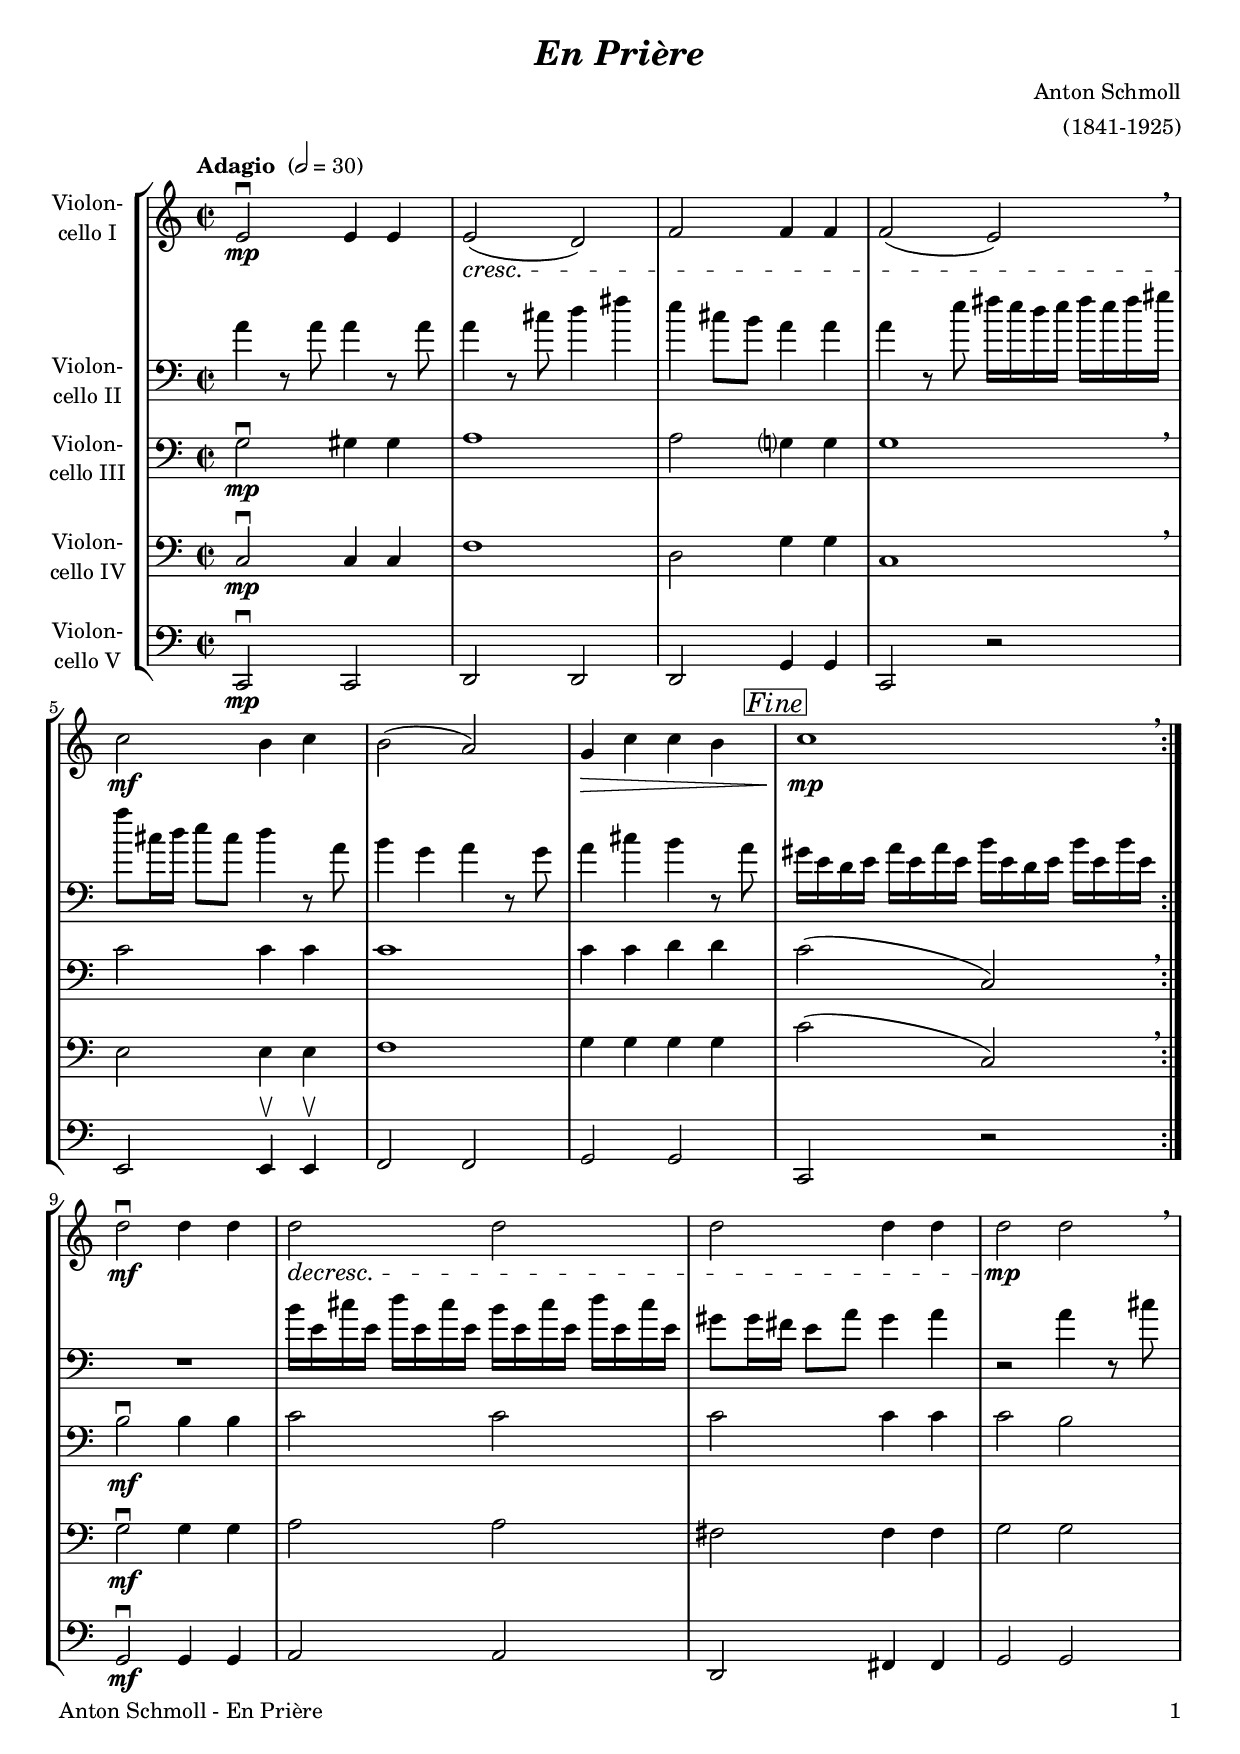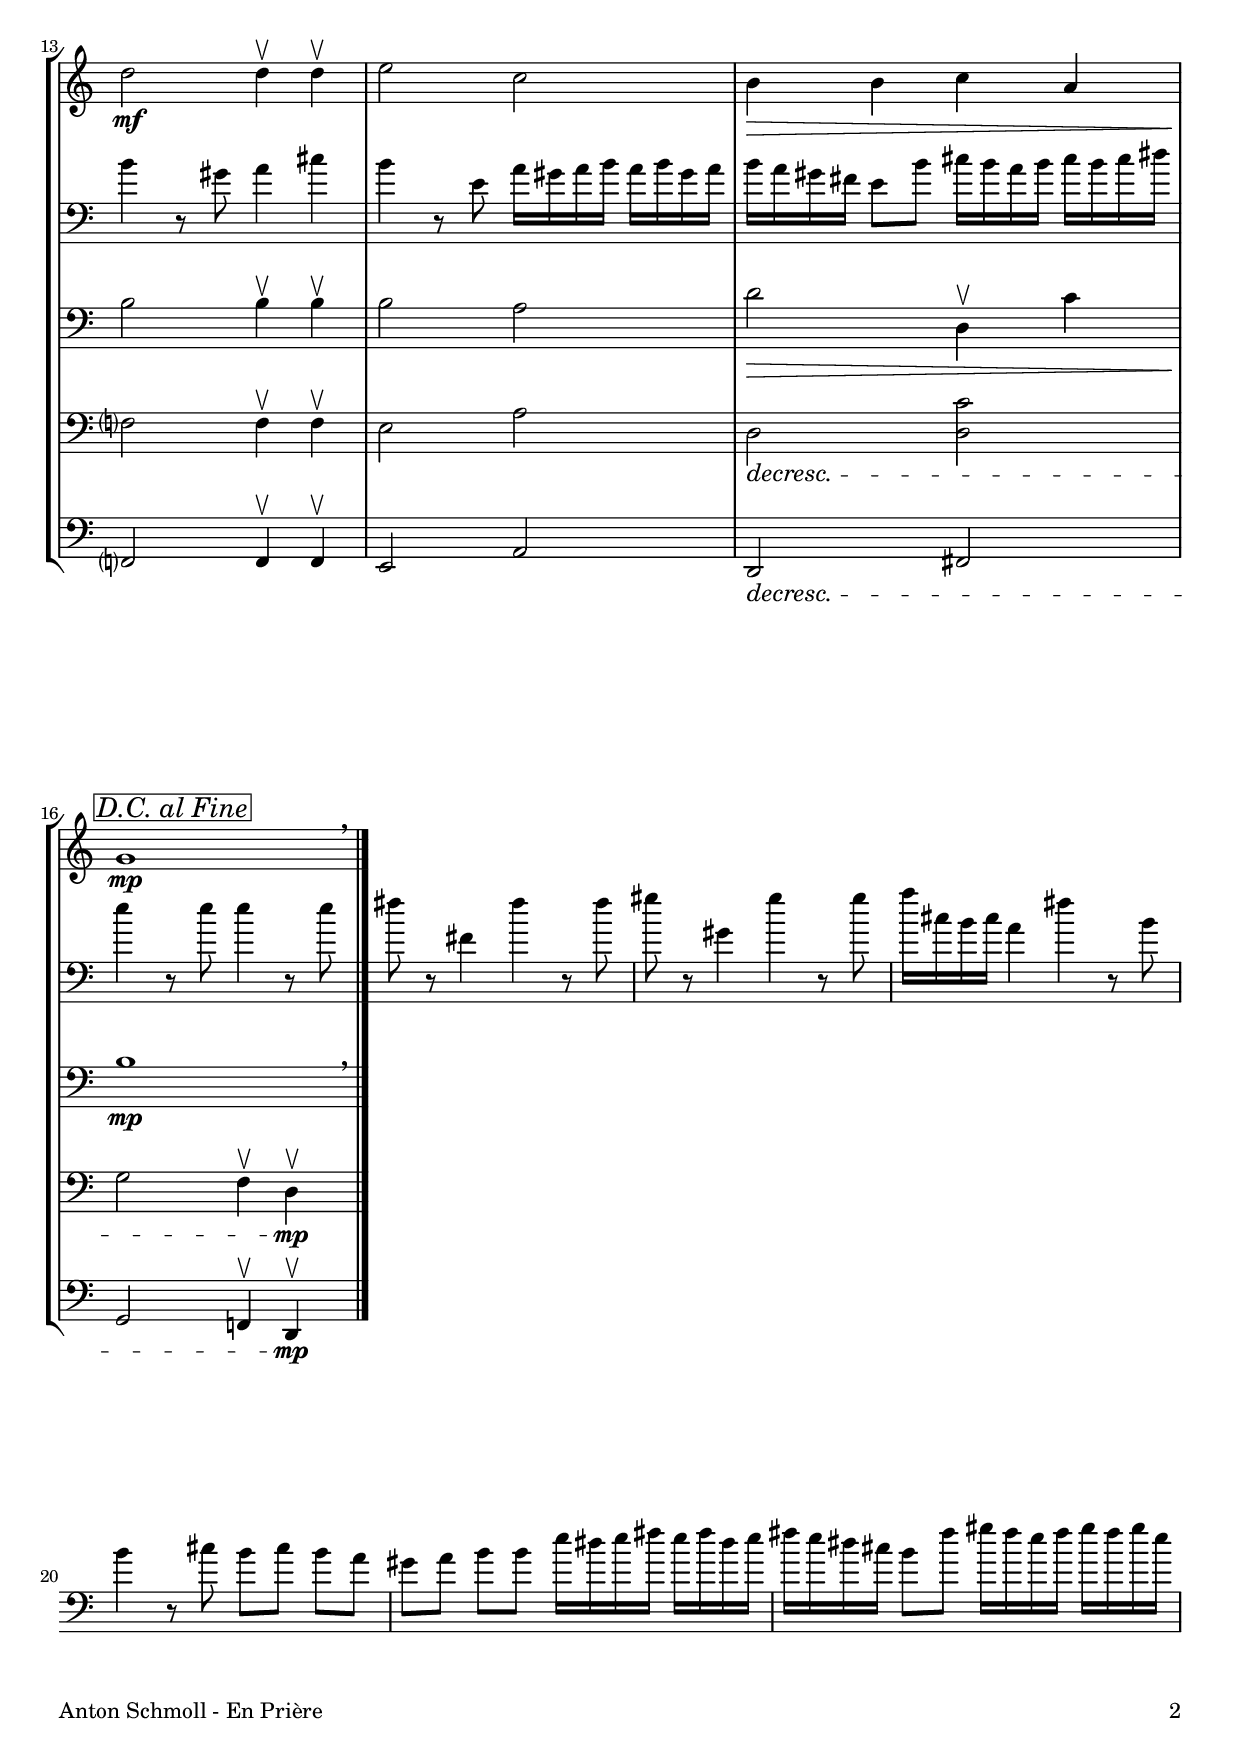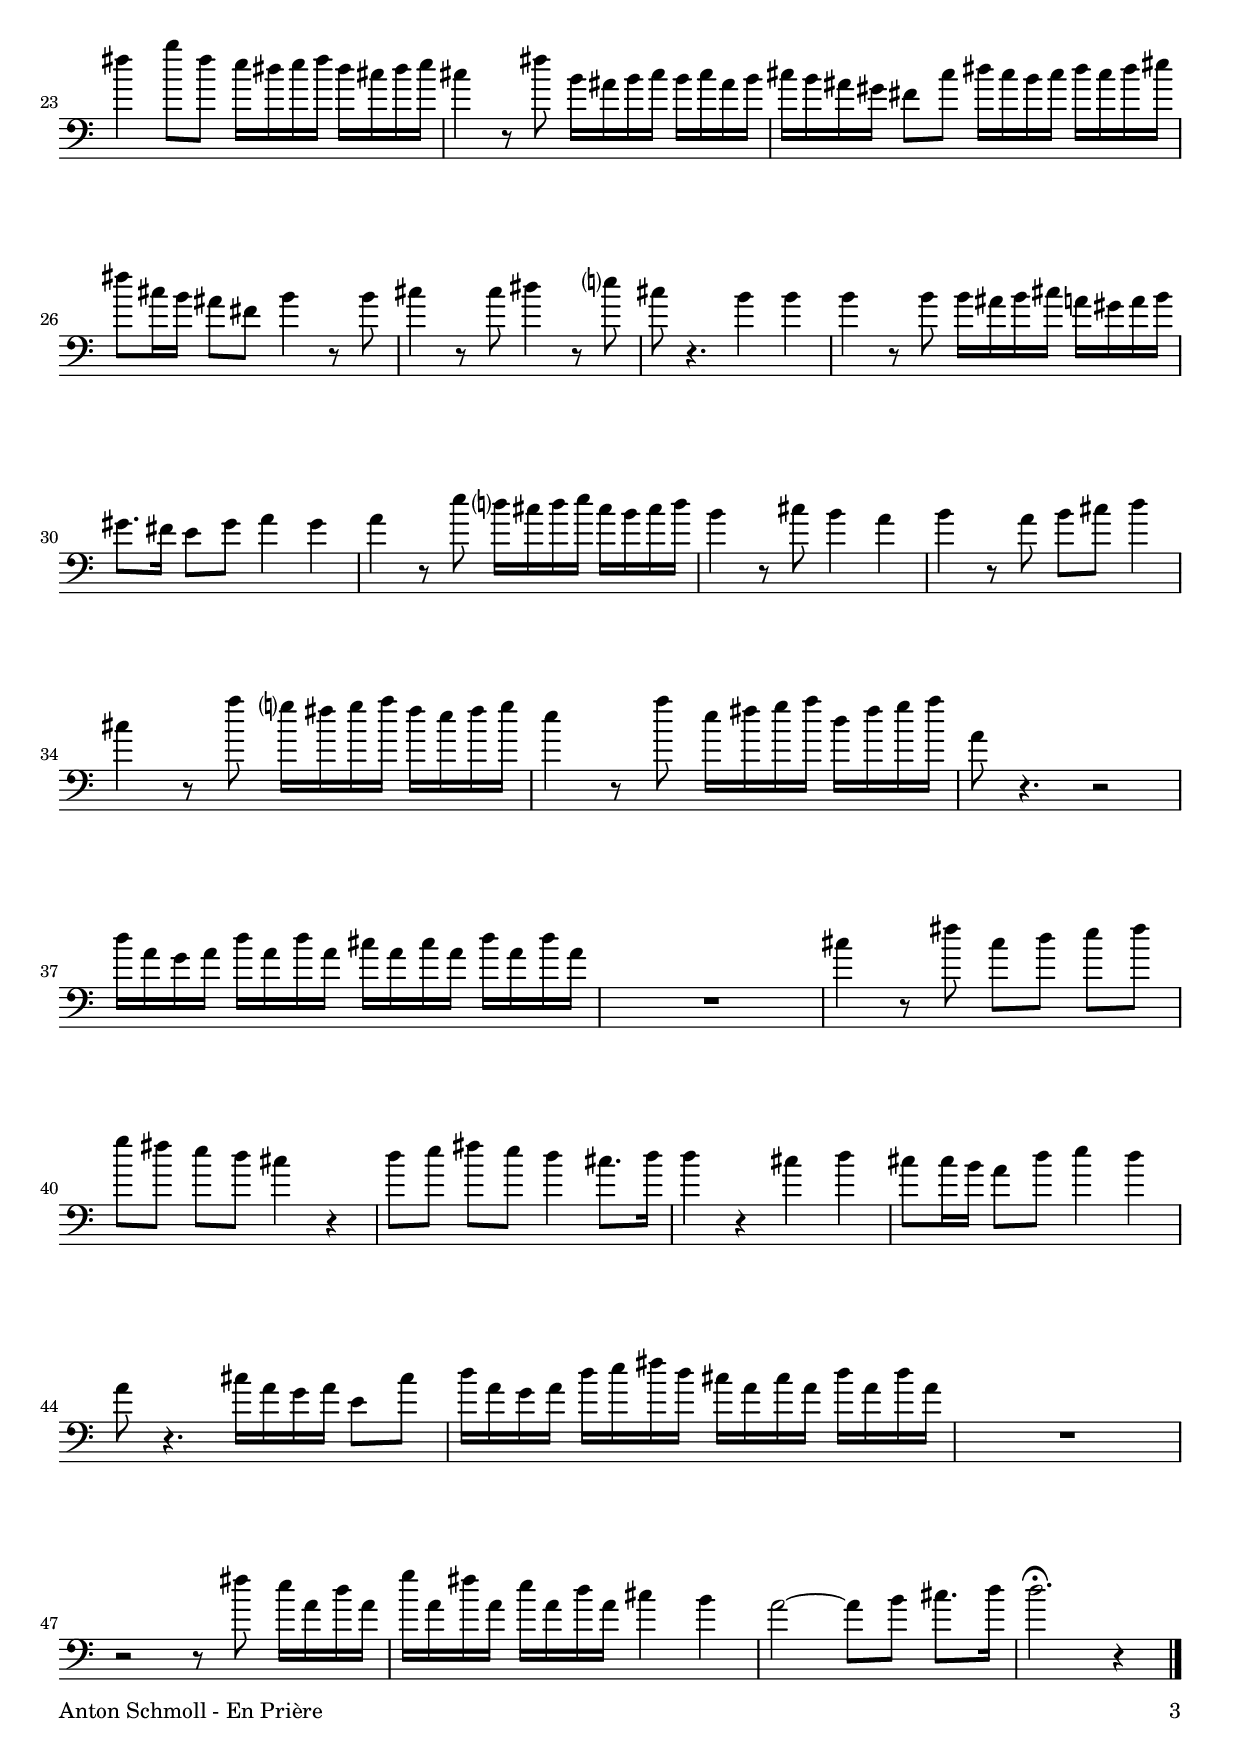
\version "2.24.1"
\include "deutsch.ly"

#(set-global-staff-size 19)

\header {
  title     = \markup \bold \italic "En Prière"
  composer  = "Anton Schmoll"
  arranger  = "(1841-1925)"
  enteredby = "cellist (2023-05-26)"
%  piece     = ""
}

voiceconsts = {
  \key c \major
  \time 2/2
  \clef "bass"
%  \numericTimeSignature
  \compressEmptyMeasures
  % Set default beaming for all staves
  \set Timing.beamExceptions = #'()
  \set Timing.baseMoment     = #(ly:make-moment 1 4)
  \set Timing.beatStructure  = #'(1 1 1)
  \tempo "Adagio " 2=30
}

mist = "string ensemble 1"
mivl = "violin"
miba = "cello"
mipz = "pizzicato strings"

dcaf = \mark \markup \box \italic "D.C. al Fine"
fine = \mark \markup \box \italic "Fine"

va = \relative c' {
  \voiceconsts
  \clef "treble"
  
  \repeat volta 2 {
    e2\downbow\mp e4 e
    e2(\cresc d)
    f f4 f
    f2( e) \breathe
    c'\mf h4 c
    h2( a)
    g4\> c c h \fine
    c1\!\mp \breathe
  }

  d2\downbow\mf d4 d
  d2\decresc d
  d d4 d
  d2\mp d \breathe
  d\mf d4\upbow d\upbow
  e2 c
  h4\> h c a \dcaf
  g1\!\mp \breathe \bar "|."
}

\include "v2.ily"
vc = \relative c' {
  \voiceconsts

  \repeat volta 2 {
    g2\downbow\mp gis4 gis
    a1
    a2 g?4 g
    g1 \breathe
    c2 c4 c
    c1
    c4 c d d \fine
    c2( c,) \breathe
  }

  h'\downbow\mf h4 h
  c2 c
  c c4 c
  c2 h
  h h4\upbow h\upbow
  h2 a
  d\> d,4\upbow c' \dcaf
  h1\!\mp \breathe \bar "|."
}

vd = \relative c {
  \voiceconsts

  \repeat volta 2 {
    c2\downbow\mp c4 c
    f1
    d2 g4 g
    c,1 \breathe
    e2 e4 e
    f1
    g4 g g g \fine
    c2( c,) \breathe
  }

  g'\downbow\mf g4 g
  a2 a
  fis fis4 fis
  g2 g
  f? f4\upbow f\upbow
  e2 a
  d,\decresc <d c'> \dcaf
  g2 f4\upbow d\upbow\mp \bar "|."
}

ve = \relative c, {
  \voiceconsts

  \repeat volta 2 {
    c2\downbow\mp c
    d d
    d g4 g
    c,2 r
    e e4\upbow e\upbow
    f2 f

    g g \fine
    c, r
  }
  
  g'\downbow\mf g4 g
  a2 a
  d, fis4 fis
  g2 g
  f? f4\upbow f\upbow

  e2 a
  d,\decresc fis \dcaf
  g f!4\upbow d\upbow\mp \bar "|."
}


music = \new StaffGroup <<
      \new Staff {
	\set Staff.midiInstrument = \miba
	\set Staff.instrumentName = \markup \center-column { "Violon-" "cello I" }
	\transpose c c { \va }
      }

      \new Staff {
	\set Staff.midiInstrument = \miba
	\set Staff.instrumentName = \markup \center-column { "Violon-" "cello II" }
	\transpose c c { \vb }
      }

      \new Staff {
	\set Staff.midiInstrument = \miba
	\set Staff.instrumentName = \markup \center-column { "Violon-" "cello III" }
	\transpose c c { \vc }
      }

      \new Staff {
	\set Staff.midiInstrument = \miba
	\set Staff.instrumentName = \markup \center-column { "Violon-" "cello IV" }
	\transpose c c { \vd }
      }

      \new Staff {
	\set Staff.midiInstrument = \miba
	\set Staff.instrumentName = \markup \center-column { "Violon-" "cello V" }
	\transpose c c { \ve }
      }
>>

\book {
   \paper {
    print-page-number = ##t
    print-first-page-number = ##t
    ragged-last-bottom = ##f
    oddHeaderMarkup = \markup \null
    evenHeaderMarkup = \markup \null
    oddFooterMarkup = \markup {
      \fill-line {
        \if \should-print-page-number
        "Anton Schmoll - En Prière" \fromproperty #'page:page-number-string
      }
    }
    evenFooterMarkup = \oddFooterMarkup
  } \score {
    \music
    \layout {}
  }

  \score {
    \unfoldRepeats \music

    \midi {
      \context {
        \Score
      }
    }
  }
}